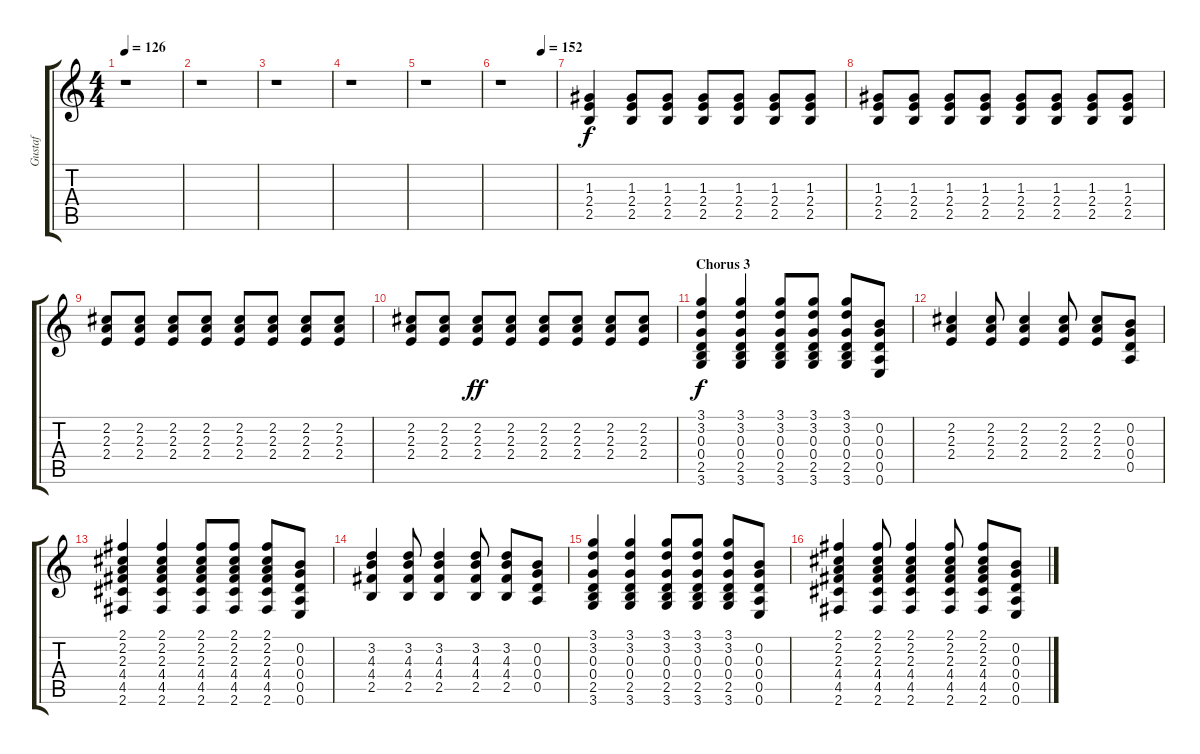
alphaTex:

\track ("Gustaf" "Gustaf") {instrument distortionguitar}
\staff {score tabs}
\tuning (E4 B3 G3 D3 A2 E2) {hide}
\ts (4 4)
\tempo 126
\clef g2
\ks c
r.1{dy f} |
r.1 |
r.1 |
r.1 |
r.1 |
\tempo (152 0.75)
r.1 |
(1.3 2.4 2.5).4{volume 11} (1.3 2.4 2.5).8 (1.3 2.4 2.5).8 (1.3 2.4 2.5).8 (1.3 2.4 2.5).8 (1.3 2.4 2.5).8 (1.3 2.4 2.5).8 |
(1.3 2.4 2.5).8 (1.3 2.4 2.5).8 (1.3 2.4 2.5).8 (1.3 2.4 2.5).8 (1.3 2.4 2.5).8 (1.3 2.4 2.5).8 (1.3 2.4 2.5).8 (1.3 2.4 2.5).8 |
(2.2 2.3 2.4).8 (2.2 2.3 2.4).8 (2.2 2.3 2.4).8 (2.2 2.3 2.4).8 (2.2 2.3 2.4).8 (2.2 2.3 2.4).8 (2.2 2.3 2.4).8 (2.2 2.3 2.4).8 |
(2.2 2.3 2.4).8 (2.2 2.3 2.4).8 (2.2 2.3 2.4).8{dy ff} (2.2 2.3 2.4).8 (2.2 2.3 2.4).8 (2.2 2.3 2.4).8 (2.2 2.3 2.4).8 (2.2 2.3 2.4).8 |
\section ("" "Chorus 3")
(3.1 3.2 0.3 0.4 2.5 3.6).4{dy f volume 11} (3.1 3.2 0.3 0.4 2.5 3.6).4 (3.1 3.2 0.3 0.4 2.5 3.6).8 (3.1 3.2 0.3 0.4 2.5 3.6).8 (3.1 3.2 0.3 0.4 2.5 3.6).8 (0.2 0.3 0.4 0.5 0.6).8 |
(2.2 2.3 2.4).4 (2.2 2.3 2.4).8 (2.2 2.3 2.4).4 (2.2 2.3 2.4).8 (2.2 2.3 2.4).8 (0.2 0.3 0.4 0.5).8 |
(2.1 2.2 2.3 4.4 4.5 2.6).4 (2.1 2.2 2.3 4.4 4.5 2.6).4 (2.1 2.2 2.3 4.4 4.5 2.6).8 (2.1 2.2 2.3 4.4 4.5 2.6).8 (2.1 2.2 2.3 4.4 4.5 2.6).8 (0.2 0.3 0.4 0.5 0.6).8 |
(3.2 4.3 4.4 2.5).4 (3.2 4.3 4.4 2.5).8 (3.2 4.3 4.4 2.5).4 (3.2 4.3 4.4 2.5).8 (3.2 4.3 4.4 2.5).8 (0.2 0.3 0.4 0.5).8 |
(3.1 3.2 0.3 0.4 2.5 3.6).4 (3.1 3.2 0.3 0.4 2.5 3.6).4 (3.1 3.2 0.3 0.4 2.5 3.6).8 (3.1 3.2 0.3 0.4 2.5 3.6).8 (3.1 3.2 0.3 0.4 2.5 3.6).8 (0.2 0.3 0.4 0.5 0.6).8 |
(2.1 2.2 2.3 4.4 4.5 2.6).4 (2.1 2.2 2.3 4.4 4.5 2.6).8 (2.1 2.2 2.3 4.4 4.5 2.6).4 (2.1 2.2 2.3 4.4 4.5 2.6).8 (2.1 2.2 2.3 4.4 4.5 2.6).8 (0.2 0.3 0.4 0.5 0.6).8
